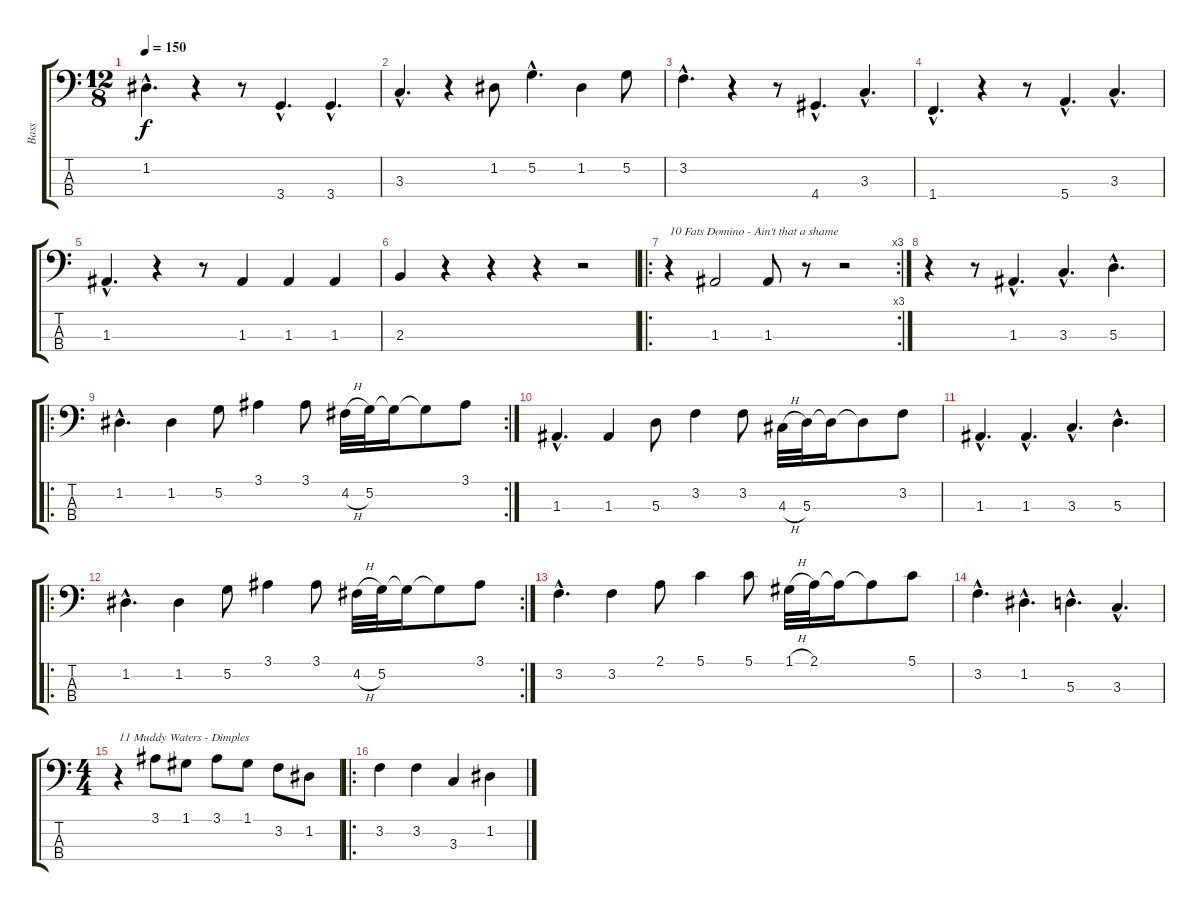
\track ("Bass" "Bass") {instrument electricbassfinger}
\staff {score tabs}
\tuning (G2 D2 A1 E1) {hide}
\ts (12 8)
\tempo 150
\clef f4
\ks c
1.2{hac}.4{d dy f} r.4 r.8 3.4{hac}.4{d} 3.4{hac}.4{d} |
3.3{hac}.4{d} r.4 1.2.8 5.2{hac}.4{d} 1.2.4 5.2.8 |
3.2{hac}.4{d} r.4 r.8 4.4{hac}.4{d} 3.3{hac}.4{d} |
1.4{hac}.4{d} r.4 r.8 5.4{hac}.4{d} 3.3{hac}.4{d} |
1.3{hac}.4{d} r.4 r.8 1.3.4 1.3.4 1.3.4 |
2.3.4 r.4 r.4 r.4 r.2 |
\ro
\rc 3
r.4{txt "10 Fats Domino - Ain't that a shame"} 1.3.2 1.3.8 r.8 r.2 |
r.4 r.8 1.3{hac}.4{d} 3.3{hac}.4{d} 5.3{hac}.4{d} |
\ro
\rc 2
1.2{hac}.4{d} 1.2.4 5.2.8 3.1.4 3.1.8 4.2{h}.32 5.2.32 5.2{t}.16 5.2{t}.8 3.1.8 |
1.3{hac}.4{d} 1.3.4 5.3.8 3.2.4 3.2.8 4.3{h}.32 5.3.32 5.3{t}.16 5.3{t}.8 3.2.8 |
1.3{hac}.4{d} 1.3{hac}.4{d} 3.3{hac}.4{d} 5.3{hac}.4{d} |
\ro
\rc 2
1.2{hac}.4{d} 1.2.4 5.2.8 3.1.4 3.1.8 4.2{h}.32 5.2.32 5.2{t}.16 5.2{t}.8 3.1.8 |
3.2{hac}.4{d} 3.2.4 2.1.8 5.1.4 5.1.8 1.1{h}.32 2.1.32 2.1{t}.16 2.1{t}.8 5.1.8 |
3.2{hac}.4{d} 1.2{hac}.4{d} 5.3{hac}.4{d} 3.3{hac}.4{d} |
\ts (4 4)
r.4{txt "11 Muddy Waters - Dimples"} 3.1.8 1.1.8 3.1.8 1.1.8 3.2.8 1.2.8 |
\ro
3.2.4 3.2.4 3.3.4 1.2.4
